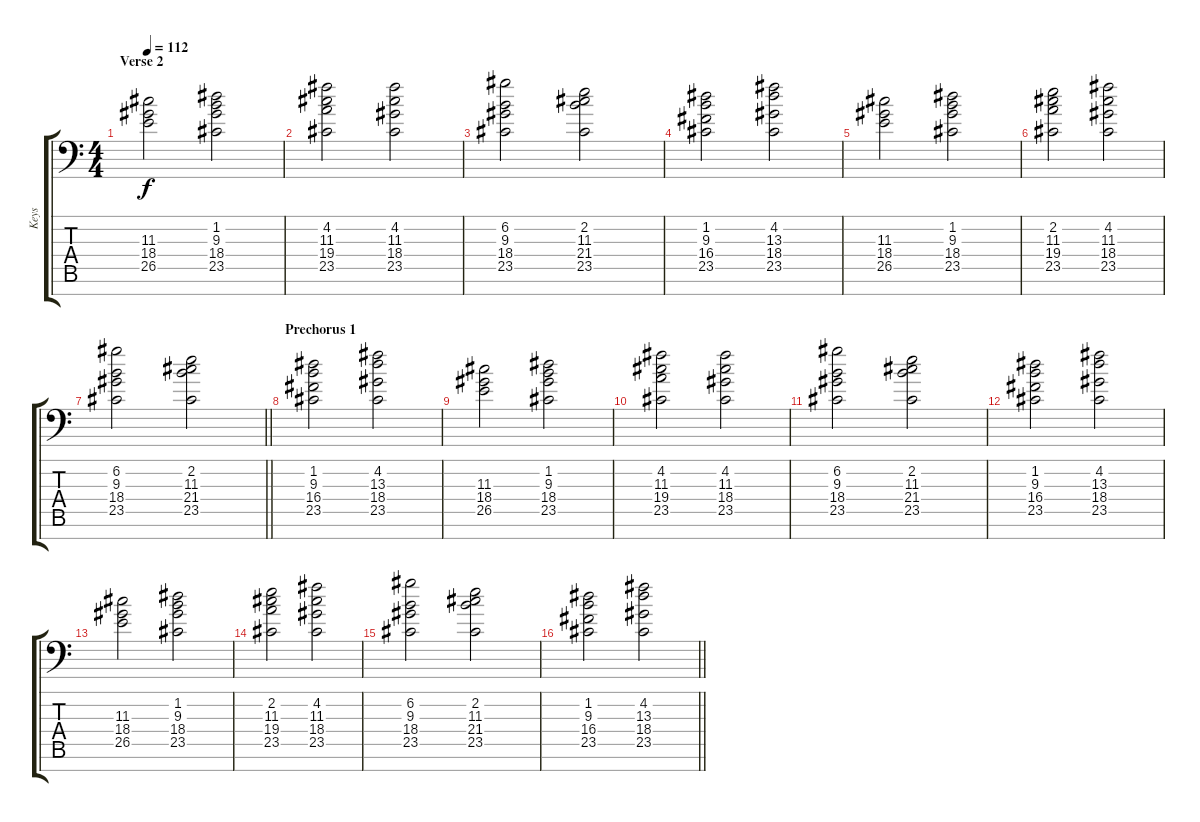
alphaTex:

\track ("Keys" "Keys") {instrument choiraahs}
\staff {score tabs}
\tuning (D6 D5 D4 D3 D2 D1 D0) {hide}
\ts (4 4)
\section ("" "Verse 2")
\tempo 112
\clef f4
\ks c
(11.3 18.4 26.5).2{dy f} (1.2 9.3 18.4 23.5).2 |
(4.2 11.3 19.4 23.5).2 (4.2 11.3 18.4 23.5).2 |
(6.2 9.3 18.4 23.5).2 (2.2 11.3 21.4 23.5).2 |
(1.2 9.3 16.4 23.5).2 (4.2 13.3 18.4 23.5).2 |
(11.3 18.4 26.5).2 (1.2 9.3 18.4 23.5).2 |
(2.2 11.3 19.4 23.5).2 (4.2 11.3 18.4 23.5).2 |
\barLineRight lightlight
(6.2 9.3 18.4 23.5).2 (2.2 11.3 21.4 23.5).2 |
\section ("" "Prechorus 1")
(1.2 9.3 16.4 23.5).2 (4.2 13.3 18.4 23.5).2 |
(11.3 18.4 26.5).2 (1.2 9.3 18.4 23.5).2 |
(4.2 11.3 19.4 23.5).2 (4.2 11.3 18.4 23.5).2 |
(6.2 9.3 18.4 23.5).2 (2.2 11.3 21.4 23.5).2 |
(1.2 9.3 16.4 23.5).2 (4.2 13.3 18.4 23.5).2 |
(11.3 18.4 26.5).2 (1.2 9.3 18.4 23.5).2 |
(2.2 11.3 19.4 23.5).2 (4.2 11.3 18.4 23.5).2 |
(6.2 9.3 18.4 23.5).2 (2.2 11.3 21.4 23.5).2 |
\barLineRight lightlight
(1.2 9.3 16.4 23.5).2 (4.2 13.3 18.4 23.5).2
